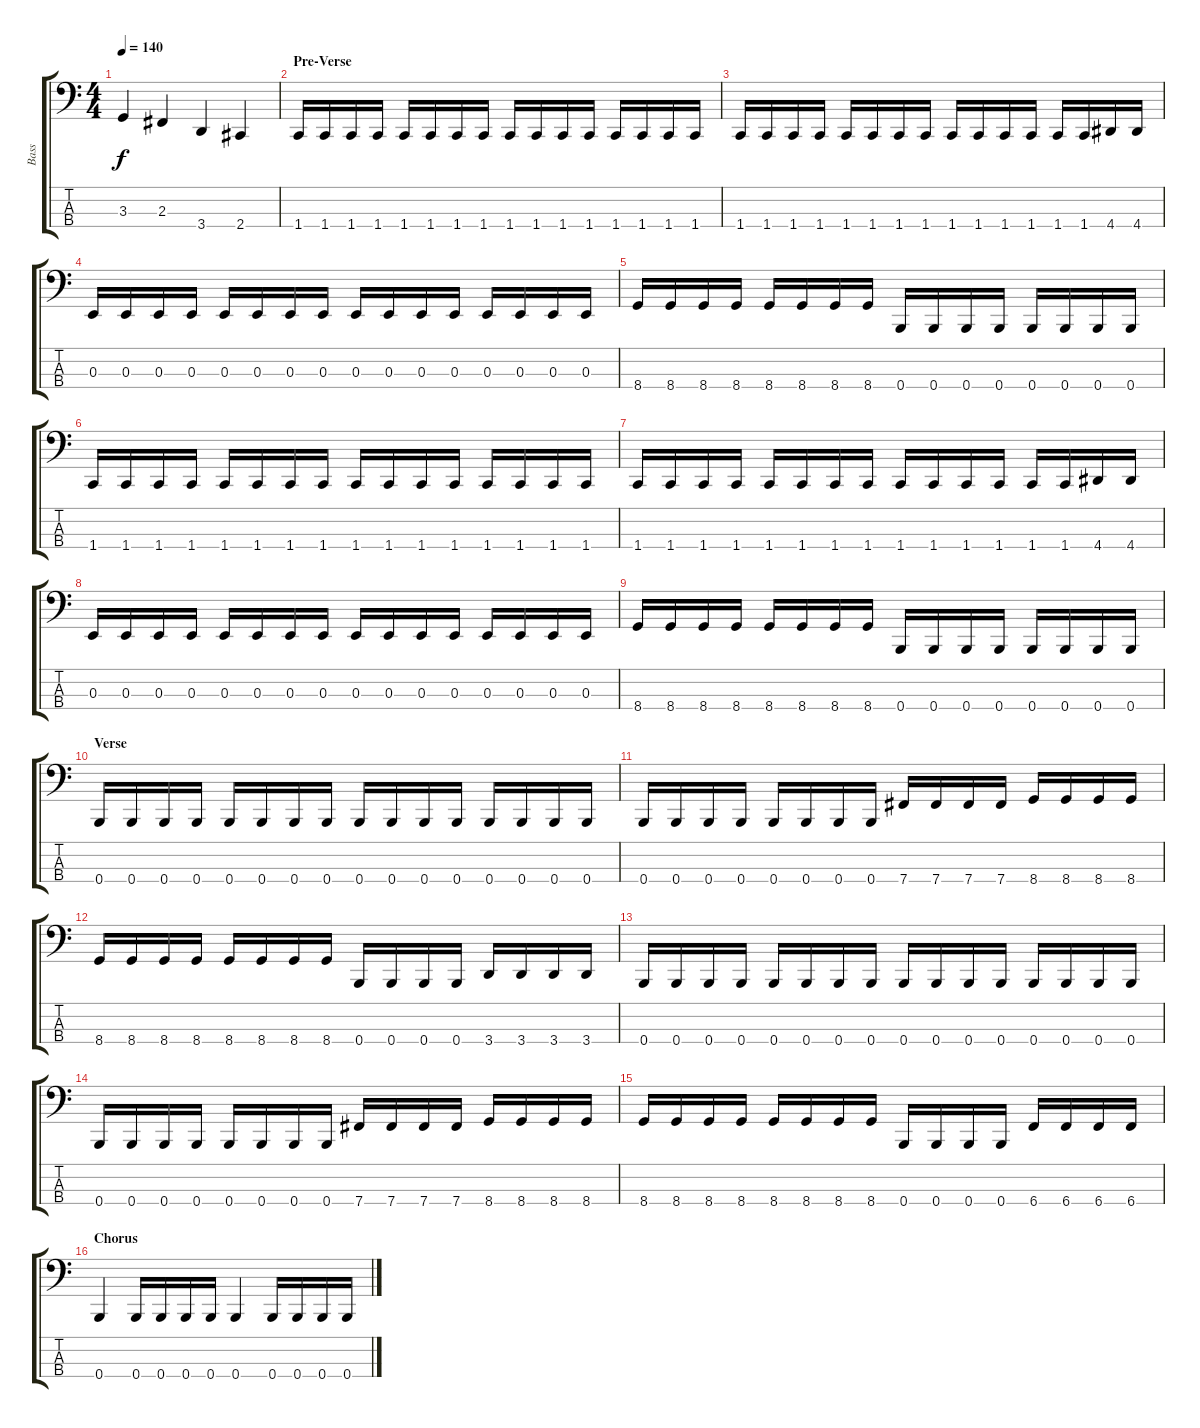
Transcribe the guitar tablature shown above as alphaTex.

\track ("Bass " "Bass ") {instrument electricbasspick}
\staff {score tabs}
\tuning (D2 A1 E1 B0) {hide}
\ts (4 4)
\tempo 140
\clef f4
\ks c
3.3.4{dy f} 2.3.4 3.4.4 2.4.4 |
\section ("" "Pre-Verse")
1.4.16 1.4.16 1.4.16 1.4.16 1.4.16 1.4.16 1.4.16 1.4.16 1.4.16 1.4.16 1.4.16 1.4.16 1.4.16 1.4.16 1.4.16 1.4.16 |
1.4.16 1.4.16 1.4.16 1.4.16 1.4.16 1.4.16 1.4.16 1.4.16 1.4.16 1.4.16 1.4.16 1.4.16 1.4.16 1.4.16 4.4.16 4.4.16 |
0.3.16 0.3.16 0.3.16 0.3.16 0.3.16 0.3.16 0.3.16 0.3.16 0.3.16 0.3.16 0.3.16 0.3.16 0.3.16 0.3.16 0.3.16 0.3.16 |
8.4.16 8.4.16 8.4.16 8.4.16 8.4.16 8.4.16 8.4.16 8.4.16 0.4.16 0.4.16 0.4.16 0.4.16 0.4.16 0.4.16 0.4.16 0.4.16 |
1.4.16 1.4.16 1.4.16 1.4.16 1.4.16 1.4.16 1.4.16 1.4.16 1.4.16 1.4.16 1.4.16 1.4.16 1.4.16 1.4.16 1.4.16 1.4.16 |
1.4.16 1.4.16 1.4.16 1.4.16 1.4.16 1.4.16 1.4.16 1.4.16 1.4.16 1.4.16 1.4.16 1.4.16 1.4.16 1.4.16 4.4.16 4.4.16 |
0.3.16 0.3.16 0.3.16 0.3.16 0.3.16 0.3.16 0.3.16 0.3.16 0.3.16 0.3.16 0.3.16 0.3.16 0.3.16 0.3.16 0.3.16 0.3.16 |
8.4.16 8.4.16 8.4.16 8.4.16 8.4.16 8.4.16 8.4.16 8.4.16 0.4.16 0.4.16 0.4.16 0.4.16 0.4.16 0.4.16 0.4.16 0.4.16 |
\section ("" "Verse")
0.4.16 0.4.16 0.4.16 0.4.16 0.4.16 0.4.16 0.4.16 0.4.16 0.4.16 0.4.16 0.4.16 0.4.16 0.4.16 0.4.16 0.4.16 0.4.16 |
0.4.16 0.4.16 0.4.16 0.4.16 0.4.16 0.4.16 0.4.16 0.4.16 7.4.16 7.4.16 7.4.16 7.4.16 8.4.16 8.4.16 8.4.16 8.4.16 |
8.4.16 8.4.16 8.4.16 8.4.16 8.4.16 8.4.16 8.4.16 8.4.16 0.4.16 0.4.16 0.4.16 0.4.16 3.4.16 3.4.16 3.4.16 3.4.16 |
0.4.16 0.4.16 0.4.16 0.4.16 0.4.16 0.4.16 0.4.16 0.4.16 0.4.16 0.4.16 0.4.16 0.4.16 0.4.16 0.4.16 0.4.16 0.4.16 |
0.4.16 0.4.16 0.4.16 0.4.16 0.4.16 0.4.16 0.4.16 0.4.16 7.4.16 7.4.16 7.4.16 7.4.16 8.4.16 8.4.16 8.4.16 8.4.16 |
8.4.16 8.4.16 8.4.16 8.4.16 8.4.16 8.4.16 8.4.16 8.4.16 0.4.16 0.4.16 0.4.16 0.4.16 6.4.16 6.4.16 6.4.16 6.4.16 |
\section ("" "Chorus")
0.4.4 0.4.16 0.4.16 0.4.16 0.4.16 0.4.4 0.4.16 0.4.16 0.4.16 0.4.16
